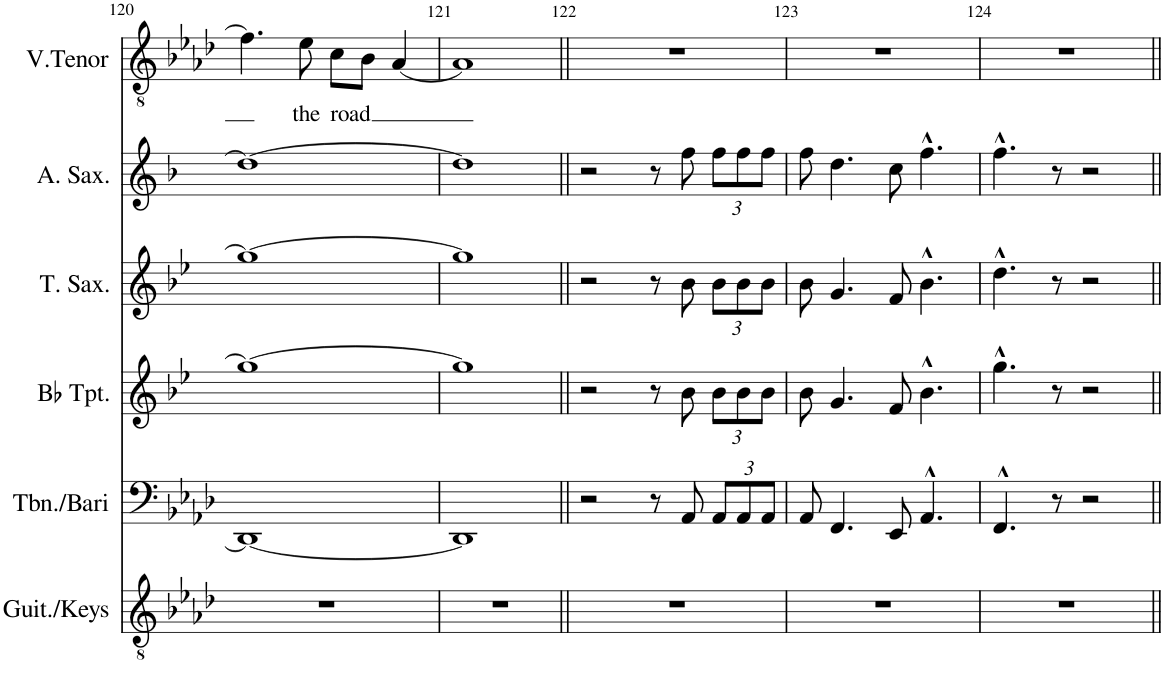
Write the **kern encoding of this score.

**kern	**kern	**kern	**kern	**kern	**kern	**text
*part6	*part5	*part4	*part3	*part2	*part1	*part1
*staff6	*staff5	*staff4	*staff3	*staff2	*staff1	*staff1
*I"Guit./Keys	*I"T-bone/Bari	*I"Bb Trumpet	*I"Tenor Saxophone	*I"Alto Saxophone	*I"V. Tenor	*
*I'Guit./Keys	*I'Tbn./Bari	*I'Bb Tpt.	*I'T. Sax.	*I'A. Sax.	*I'V.Tenor	*
!!LO:PB:g=z
*clefGv2	*clefF4	*clefG2	*clefG2	*clefG2	*clefGv2	*
*	*	*Trd1c2	*Trd8c14	*Trd5c9	*	*
*k[b-e-a-d-]	*k[b-e-a-d-]	*k[b-e-]	*k[b-e-]	*k[b-]	*k[b-e-a-d-]	*
*M4/4	*M4/4	*M4/4	*M4/4	*M4/4	*M4/4	*
=120	=120	=120	=120	=120	=120	=120
1r	1DD-_	1gg_	1gg_	1dd_	4.f\]	.
!	!	!	!	!	!	!LO:LY:b
.	.	.	.	.	8e-\	the
!	!	!	!	!	!	!LO:LY:b
.	.	.	.	.	8c\L	road
.	.	.	.	.	8B-\J	.
.	.	.	.	.	[4A-/	.
=121	=121	=121	=121	=121	=121	=121
1r	1DD-]	1gg]	1gg]	1dd]	1A-]	.
=122||	=122||	=122||	=122||	=122||	=122||	=122||
1r	2r	2r	2r	2r	1r	.
.	8r	8r	8r	8r	.	.
.	8AA-/	8b-\	8b-\	8ff\	.	.
*	*Xbrackettup	*Xbrackettup	*Xbrackettup	*Xbrackettup	*	*
.	12AA-/L	12b-\L	12b-\L	12ff\L	.	.
.	12AA-/	12b-\	12b-\	12ff\	.	.
.	12AA-/J	12b-\J	12b-\J	12ff\J	.	.
=123	=123	=123	=123	=123	=123	=123
1r	8AA-/	8b-\	8b-\	8ff\	1r	.
.	4.FF/	4.g/	4.g/	4.dd\	.	.
.	8EE-/	8f/	8f/	8cc\	.	.
.	4.AA-^^/	4.b-^^\	4.b-^^\	4.ff^^\	.	.
=124	=124	=124	=124	=124	=124	=124
1r	4.FF^^/	4.gg^^\	4.dd^^\	4.ff^^\	1r	.
.	8r	8r	8r	8r	.	.
.	2r	2r	2r	2r	.	.
=||	=||	=||	=||	=||	=||	=||
*-	*-	*-	*-	*-	*-	*-
